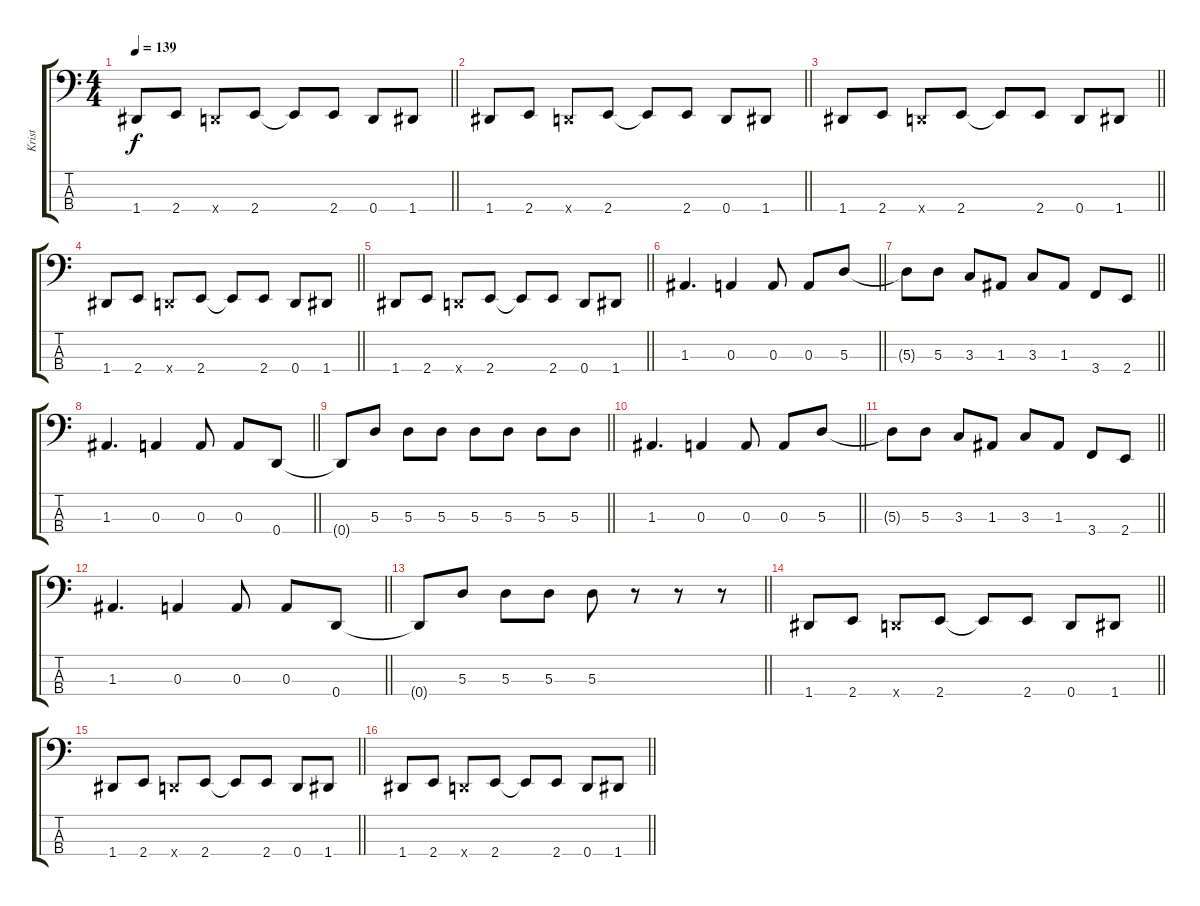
\track ("Krist" "Krist") {instrument electricbasspick}
\staff {score tabs}
\tuning (G2 D2 A1 D1) {hide}
\ts (4 4)
\tempo 139
\clef f4
\barLineRight lightlight
\ks c
1.4.8{dy f} 2.4.8 0.4{x}.8 2.4.8 2.4{t}.8 2.4.8 0.4.8 1.4.8 |
\barLineRight lightlight
1.4.8 2.4.8 0.4{x}.8 2.4.8 2.4{t}.8 2.4.8 0.4.8 1.4.8 |
\barLineRight lightlight
1.4.8 2.4.8 0.4{x}.8 2.4.8 2.4{t}.8 2.4.8 0.4.8 1.4.8 |
\barLineRight lightlight
1.4.8 2.4.8 0.4{x}.8 2.4.8 2.4{t}.8 2.4.8 0.4.8 1.4.8 |
\barLineRight lightlight
1.4.8 2.4.8 0.4{x}.8 2.4.8 2.4{t}.8 2.4.8 0.4.8 1.4.8 |
\barLineRight lightlight
1.3.4{d} 0.3.4 0.3.8 0.3.8 5.3.8 |
\barLineRight lightlight
5.3{t}.8 5.3.8 3.3.8 1.3.8 3.3.8 1.3.8 3.4.8 2.4.8 |
\barLineRight lightlight
1.3.4{d} 0.3.4 0.3.8 0.3.8 0.4.8 |
\barLineRight lightlight
0.4{t}.8 5.3.8 5.3.8 5.3.8 5.3.8 5.3.8 5.3.8 5.3.8 |
\barLineRight lightlight
1.3.4{d} 0.3.4 0.3.8 0.3.8 5.3.8 |
\barLineRight lightlight
5.3{t}.8 5.3.8 3.3.8 1.3.8 3.3.8 1.3.8 3.4.8 2.4.8 |
\barLineRight lightlight
1.3.4{d} 0.3.4 0.3.8 0.3.8 0.4.8 |
\barLineRight lightlight
0.4{t}.8 5.3.8 5.3.8 5.3.8 5.3.8 r.8 r.8 r.8 |
\barLineRight lightlight
1.4.8 2.4.8 0.4{x}.8 2.4.8 2.4{t}.8 2.4.8 0.4.8 1.4.8 |
\barLineRight lightlight
1.4.8 2.4.8 0.4{x}.8 2.4.8 2.4{t}.8 2.4.8 0.4.8 1.4.8 |
\barLineRight lightlight
1.4.8 2.4.8 0.4{x}.8 2.4.8 2.4{t}.8 2.4.8 0.4.8 1.4.8
